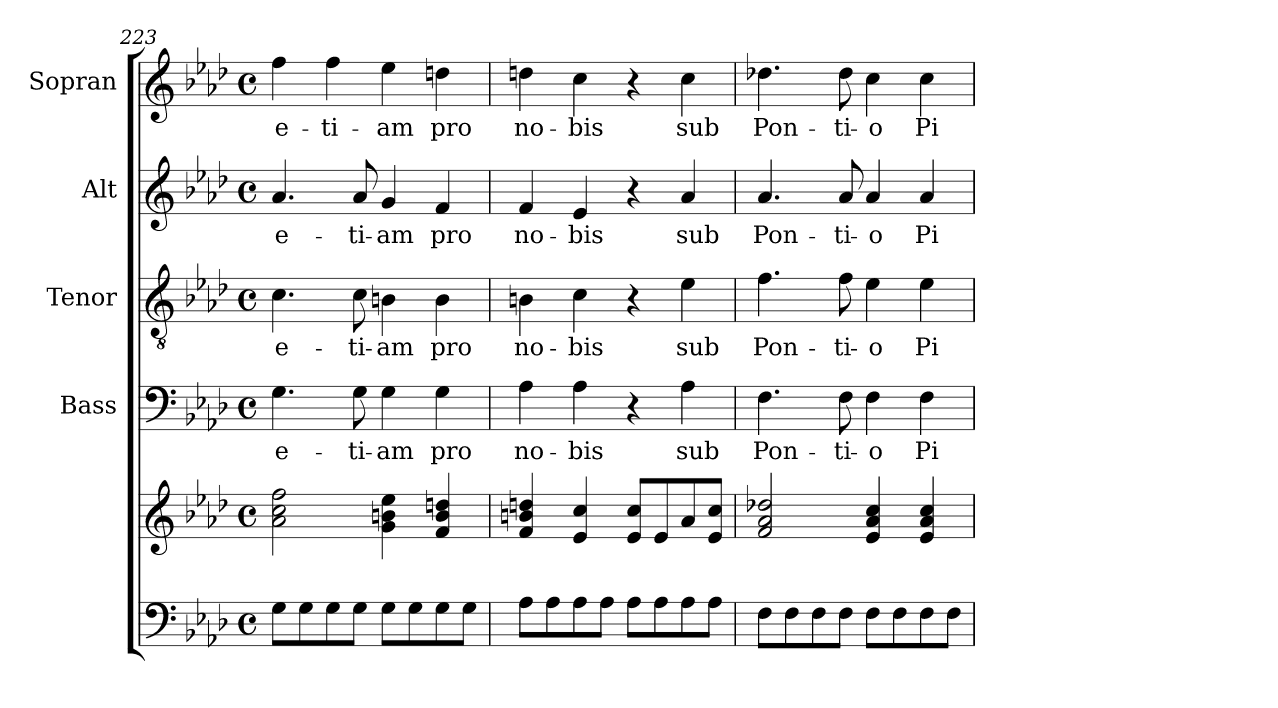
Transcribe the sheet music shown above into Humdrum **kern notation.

**kern	**kern	**kern	**text	**kern	**text	**kern	**text	**kern	**text
*part5	*part5	*part4	*part4	*part3	*part3	*part2	*part2	*part1	*part1
*staff6	*staff5	*staff4	*staff4	*staff3	*staff3	*staff2	*staff2	*staff1	*staff1
*	*	*I"Bass	*	*I"Tenor	*	*I"Alt	*	*I"Sopran	*
*	*	*I'B.	*	*I'T.	*	*I'A.	*	*I'S.	*
*clefF4	*clefG2	*clefF4	*	*clefGv2	*	*clefG2	*	*clefG2	*
*k[b-e-a-d-]	*k[b-e-a-d-]	*k[b-e-a-d-]	*	*k[b-e-a-d-]	*	*k[b-e-a-d-]	*	*k[b-e-a-d-]	*
*A-:	*A-:	*A-:	*	*A-:	*	*A-:	*	*A-:	*
*M4/4	*M4/4	*M4/4	*	*M4/4	*	*M4/4	*	*M4/4	*
*met(c)	*met(c)	*met(c)	*	*met(c)	*	*met(c)	*	*met(c)	*
=223	=223	=223	=223	=223	=223	=223	=223	=223	=223
!	!	!	!LO:LY:b	!	!LO:LY:b	!	!LO:LY:b	!	!LO:LY:b
8G\L	2a-\ 2cc\ 2ff\	4.G\	e-	4.c\	e-	4.a-/	e-	4ff\	e-
8G\	.	.	.	.	.	.	.	.	.
!	!	!	!	!	!	!	!	!	!LO:LY:b
8G\	.	.	.	.	.	.	.	4ff\	-ti-
!	!	!	!LO:LY:b	!	!LO:LY:b	!	!LO:LY:b	!	!
8G\J	.	8G\	-ti-	8c\	-ti-	8a-/	-ti-	.	.
!	!	!	!LO:LY:b	!	!LO:LY:b	!	!LO:LY:b	!	!LO:LY:b
8G\L	4g\ 4bn\ 4ee-\	4G\	-am	4Bn\	-am	4g/	-am	4ee-\	-am
8G\	.	.	.	.	.	.	.	.	.
!	!	!	!LO:LY:b	!	!LO:LY:b	!	!LO:LY:b	!	!LO:LY:b
8G\	4f/ 4b/ 4ddn/	4G\	pro	4B\	pro	4f/	pro	4ddn\	pro
8G\J	.	.	.	.	.	.	.	.	.
=224	=224	=224	=224	=224	=224	=224	=224	=224	=224
!	!	!	!LO:LY:b	!	!LO:LY:b	!	!LO:LY:b	!	!LO:LY:b
8A-\L	4f/ 4bn/ 4ddn/	4A-\	no-	4Bn\	no-	4f/	no-	4ddn\	no-
8A-\	.	.	.	.	.	.	.	.	.
!	!	!	!LO:LY:b	!	!LO:LY:b	!	!LO:LY:b	!	!LO:LY:b
8A-\	4e-/ 4cc/	4A-\	-bis	4c\	-bis	4e-/	-bis	4cc\	-bis
8A-\J	.	.	.	.	.	.	.	.	.
8A-\L	8e-/ 8cc/L	4r	.	4r	.	4r	.	4r	.
8A-\	8e-/	.	.	.	.	.	.	.	.
!	!	!	!LO:LY:b	!	!LO:LY:b	!	!LO:LY:b	!	!LO:LY:b
8A-\	8a-/	4A-\	sub	4e-\	sub	4a-/	sub	4cc\	sub
8A-\J	8e-/ 8cc/J	.	.	.	.	.	.	.	.
!!LO:PB:g=z
=225	=225	=225	=225	=225	=225	=225	=225	=225	=225
!	!	!	!LO:LY:b	!	!LO:LY:b	!	!LO:LY:b	!	!LO:LY:b
8F\L	2f/ 2a-/ 2dd-X/	4.F\	Pon-	4.f\	Pon-	4.a-/	Pon-	4.dd-X\	Pon-
8F\	.	.	.	.	.	.	.	.	.
8F\	.	.	.	.	.	.	.	.	.
!	!	!	!LO:LY:b	!	!LO:LY:b	!	!LO:LY:b	!	!LO:LY:b
8F\J	.	8F\	-ti-	8f\	-ti-	8a-/	-ti-	8dd-\	-ti-
!	!	!	!LO:LY:b	!	!LO:LY:b	!	!LO:LY:b	!	!LO:LY:b
8F\L	4e-/ 4a-/ 4cc/	4F\	-o	4e-\	-o	4a-/	-o	4cc\	-o
8F\	.	.	.	.	.	.	.	.	.
!	!	!	!LO:LY:b	!	!LO:LY:b	!	!LO:LY:b	!	!LO:LY:b
8F\	4e-/ 4a-/ 4cc/	4F\	Pi-	4e-\	Pi-	4a-/	Pi-	4cc\	Pi-
8F\J	.	.	.	.	.	.	.	.	.
=	=	=	=	=	=	=	=	=	=
*-	*-	*-	*-	*-	*-	*-	*-	*-	*-
